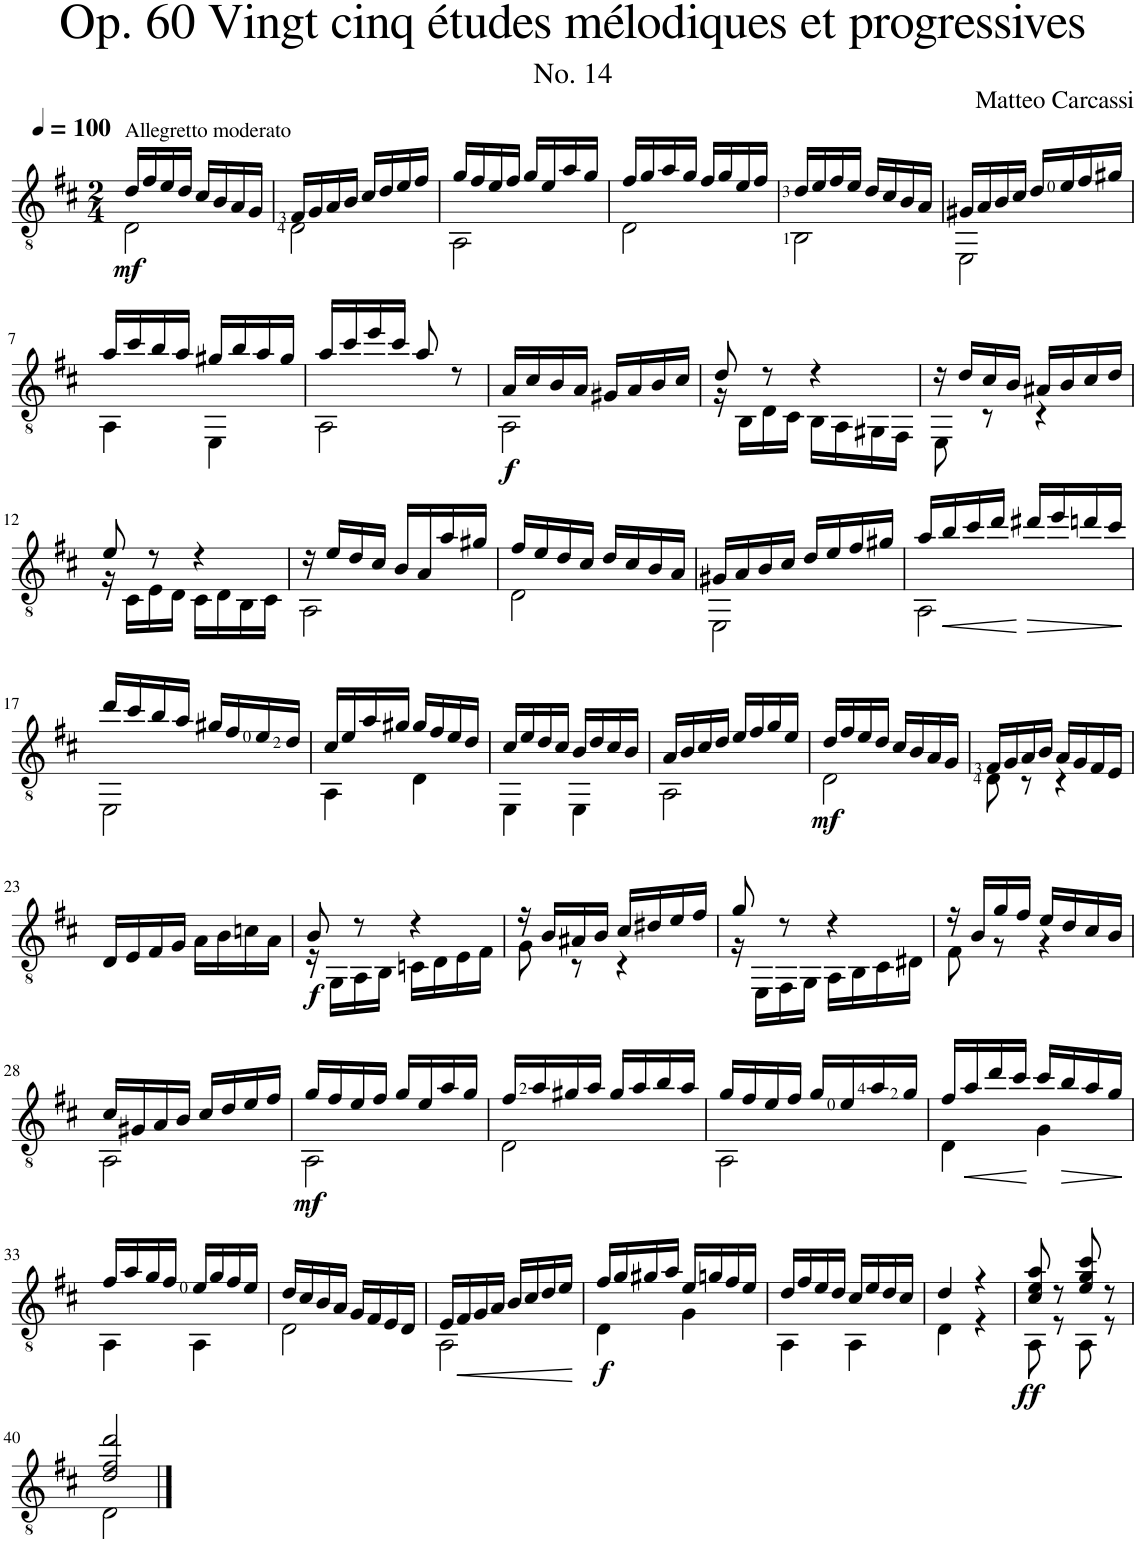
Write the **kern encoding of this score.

**kern	**dynam
*part1	*part1
*staff1	*staff1
*I"Classical Guitar	*
*I'Guit.	*
*clefGv2	*
*k[f#c#]	*
*M2/4	*
*MM100	*
=1	=1
*^	*
!LO:TX:a:t=Allegretto moderato	!	!
!	!	!LO:DY:b
16d/LL	2D\	mf
16f#/	.	.
16e/	.	.
16d/JJ	.	.
16c#/LL	.	.
16B/	.	.
16A/	.	.
16G/JJ	.	.
=2	=2	=2
16F#/LL	2D\	.
16G/	.	.
16A/	.	.
16B/JJ	.	.
16c#/LL	.	.
16d/	.	.
16e/	.	.
16f#/JJ	.	.
=3	=3	=3
16g/LL	2AA\	.
16f#/	.	.
16e/	.	.
16f#/JJ	.	.
16g/LL	.	.
16e/	.	.
16a/	.	.
16g/JJ	.	.
=4	=4	=4
16f#/LL	2D\	.
16g/	.	.
16a/	.	.
16g/JJ	.	.
16f#/LL	.	.
16g/	.	.
16e/	.	.
16f#/JJ	.	.
=5	=5	=5
16d/LL	2BB\	.
16e/	.	.
16f#/	.	.
16e/JJ	.	.
16d/LL	.	.
16c#/	.	.
16B/	.	.
16A/JJ	.	.
=6	=6	=6
16G#X/LL	2EE\	.
16A/	.	.
16B/	.	.
16c#/JJ	.	.
16d/LL	.	.
16e/	.	.
16f#/	.	.
16g#X/JJ	.	.
!!LO:LB:g=z	!!
=7	=7	=7
16a/LL	4AA\	.
16cc#/	.	.
16b/	.	.
16a/JJ	.	.
16g#X/LL	4EE\	.
16b/	.	.
16a/	.	.
16g#/JJ	.	.
=8	=8	=8
16a/LL	2AA\	.
16cc#/	.	.
16ee/	.	.
16cc#/JJ	.	.
8a/	.	.
8r	.	.
=9	=9	=9
!	!	!LO:DY:b
16A/LL	2AA\	f
16c#/	.	.
16B/	.	.
16A/JJ	.	.
16G#X/LL	.	.
16A/	.	.
16B/	.	.
16c#/JJ	.	.
=10	=10	=10
8d/	16r	.
.	16BB\LL	.
8r	16D\	.
.	16C#\JJ	.
4r	16BB\LL	.
.	16AA\	.
.	16GG#X\	.
.	16FF#\JJ	.
=11	=11	=11
16r	8EE\	.
16d/LL	.	.
16c#/	8r	.
16B/JJ	.	.
16A#X/LL	4r	.
16B/	.	.
16c#/	.	.
16d/JJ	.	.
!!LO:LB:g=z	!!
=12	=12	=12
8e/	16r	.
.	16C#\LL	.
8r	16E\	.
.	16D\JJ	.
4r	16C#\LL	.
.	16D\	.
.	16BB\	.
.	16C#\JJ	.
=13	=13	=13
16r	2AA\	.
16e/LL	.	.
16d/	.	.
16c#/JJ	.	.
16B/LL	.	.
16A/	.	.
16a/	.	.
16g#X/JJ	.	.
=14	=14	=14
16f#/LL	2D\	.
16e/	.	.
16d/	.	.
16c#/JJ	.	.
16d/LL	.	.
16c#/	.	.
16B/	.	.
16A/JJ	.	.
=15	=15	=15
16G#X/LL	2EE\	.
16A/	.	.
16B/	.	.
16c#/JJ	.	.
16d/LL	.	.
16e/	.	.
16f#/	.	.
16g#X/JJ	.	.
=16	=16	=16
16a/LL	2AA\	.
!	!	!LO:HP:b
16b/	.	<
16cc#/	.	.
16dd/JJ	.	.
!	!	!LO:HP:n=1:b
16dd#X/LL	.	[ >
16ee/	.	.
16ddn/	.	.
16cc#/JJ	.	.
*v	*v	*
.	]
!!LO:LB:g=z
=17	=17
*^	*
16dd/LL	2EE\	.
16cc#/	.	.
16b/	.	.
16a/JJ	.	.
16g#X/LL	.	.
16f#/	.	.
16e/	.	.
16d/JJ	.	.
=18	=18	=18
16c#/LL	4AA\	.
16e/	.	.
16a/	.	.
16g#X/JJ	.	.
16g#/LL	4D\	.
16f#/	.	.
16e/	.	.
16d/JJ	.	.
=19	=19	=19
16c#/LL	4EE\	.
16e/	.	.
16d/	.	.
16c#/JJ	.	.
16B/LL	4EE\	.
16d/	.	.
16c#/	.	.
16B/JJ	.	.
=20	=20	=20
16A/LL	2AA\	.
16B/	.	.
16c#/	.	.
16d/JJ	.	.
16e/LL	.	.
16f#/	.	.
16g/	.	.
16e/JJ	.	.
=21	=21	=21
!	!	!LO:DY:b
16d/LL	2D\	mf
16f#/	.	.
16e/	.	.
16d/JJ	.	.
16c#/LL	.	.
16B/	.	.
16A/	.	.
16G/JJ	.	.
=22	=22	=22
16F#/LL	8D\	.
16G/	.	.
16A/	8r	.
16B/JJ	.	.
16A/LL	4r	.
16G/	.	.
16F#/	.	.
16E/JJ	.	.
*v	*v	*
!!LO:LB:g=z
=23	=23
16D/LL	.
16E/	.
16F#/	.
16G/JJ	.
16A\LL	.
16B\	.
16cn\	.
16A\JJ	.
=24	=24
*^	*
!	!	!LO:DY:b
8B/	16r	f
.	16GG\LL	.
8r	16AA\	.
.	16BB\JJ	.
4r	16Cn\LL	.
.	16D\	.
.	16E\	.
.	16F#\JJ	.
=25	=25	=25
16r	8G\	.
16B/LL	.	.
16A#X/	8r	.
16B/JJ	.	.
16c#/LL	4r	.
16d#X/	.	.
16e/	.	.
16f#/JJ	.	.
=26	=26	=26
8g/	16r	.
.	16EE\LL	.
8r	16FF#\	.
.	16GG\JJ	.
4r	16AA\LL	.
.	16BB\	.
.	16C#\	.
.	16D#X\JJ	.
=27	=27	=27
16r	8F#\	.
16B/LL	.	.
16g/	8r	.
16f#/JJ	.	.
16e/LL	4r	.
16d/	.	.
16c#/	.	.
16B/JJ	.	.
!!LO:LB:g=z	!!
=28	=28	=28
16c#/LL	2AA\	.
16G#X/	.	.
16A/	.	.
16B/JJ	.	.
16c#/LL	.	.
16d/	.	.
16e/	.	.
16f#/JJ	.	.
=29	=29	=29
!	!	!LO:DY:b
16g/LL	2AA\	mf
16f#/	.	.
16e/	.	.
16f#/JJ	.	.
16g/LL	.	.
16e/	.	.
16a/	.	.
16g/JJ	.	.
=30	=30	=30
16f#/LL	2D\	.
16a/	.	.
16g#X/	.	.
16a/JJ	.	.
16g#/LL	.	.
16a/	.	.
16b/	.	.
16a/JJ	.	.
=31	=31	=31
16g/LL	2AA\	.
16f#/	.	.
16e/	.	.
16f#/JJ	.	.
16g/LL	.	.
16e/	.	.
16a/	.	.
16g/JJ	.	.
=32	=32	=32
16f#/LL	4D\	.
!	!	!LO:HP:b
16a/	.	<
16dd/	.	.
16cc#/JJ	.	.
16cc#/LL	4G\	[
!	!	!LO:HP:b
16b/	.	>
16a/	.	.
16g/JJ	.	.
*v	*v	*
.	]
!!LO:LB:g=z
=33	=33
*^	*
16f#/LL	4AA\	.
16a/	.	.
16g/	.	.
16f#/JJ	.	.
16e/LL	4AA\	.
16g/	.	.
16f#/	.	.
16e/JJ	.	.
=34	=34	=34
16d/LL	2D\	.
16c#/	.	.
16B/	.	.
16A/JJ	.	.
16G/LL	.	.
16F#/	.	.
16E/	.	.
16D/JJ	.	.
=35	=35	=35
16E/LL	2AA\	.
!	!	!LO:HP:b
16F#/	.	<
16G/	.	.
16A/JJ	.	.
16B/LL	.	.
16c#/	.	.
16d/	.	.
16e/JJ	.	.
*v	*v	*
.	[
=36	=36
*^	*
!	!	!LO:DY:b
16f#/LL	4D\	f
16g/	.	.
16g#X/	.	.
16a/JJ	.	.
16e/LL	4G\	.
16gn/	.	.
16f#/	.	.
16e/JJ	.	.
=37	=37	=37
16d/LL	4AA\	.
16f#/	.	.
16e/	.	.
16d/JJ	.	.
16c#/LL	4AA\	.
16e/	.	.
16d/	.	.
16c#/JJ	.	.
=38	=38	=38
4d/	4D\	.
4r	4r	.
=39	=39	=39
!	!	!LO:DY:b
8c#/ 8e/ 8a/	8AA\	ff
8r	8r	.
8e/ 8g/ 8cc#/	8AA\	.
8r	8r	.
!!LO:LB:g=z	!!
=40	=40	=40
2d/ 2f#/ 2dd/	2D\	.
*v	*v	*
==	==
*-	*-
